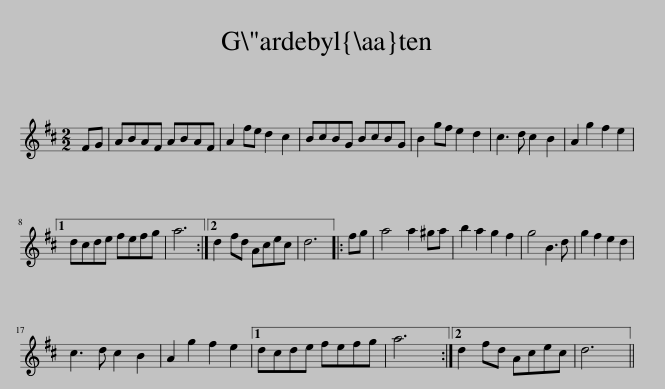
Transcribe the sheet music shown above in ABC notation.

X:1
L:1/8
M:2/2
I:linebreak $
K:D
V:1 treble
V:1
 FG | ABAF ABAF | A2 fe d2 c2 | BcBG BcBG | B2 gf e2 d2 | %5
 c3 d c2 B2 | A2 g2 f2 e2 |1$ dcde fefg | a6 :|2 d2 fd Acec | %10
 d6 |: fg | a4 a2 ^ga | b2 a2 g2 f2 | g4 B3 d | %15
 g2 f2 e2 d2 |$ c3 d c2 B2 | A2 g2 f2 e2 |1 dcde fefg | a6 :|2 %20
 d2 fd Acec | d6 || %22
